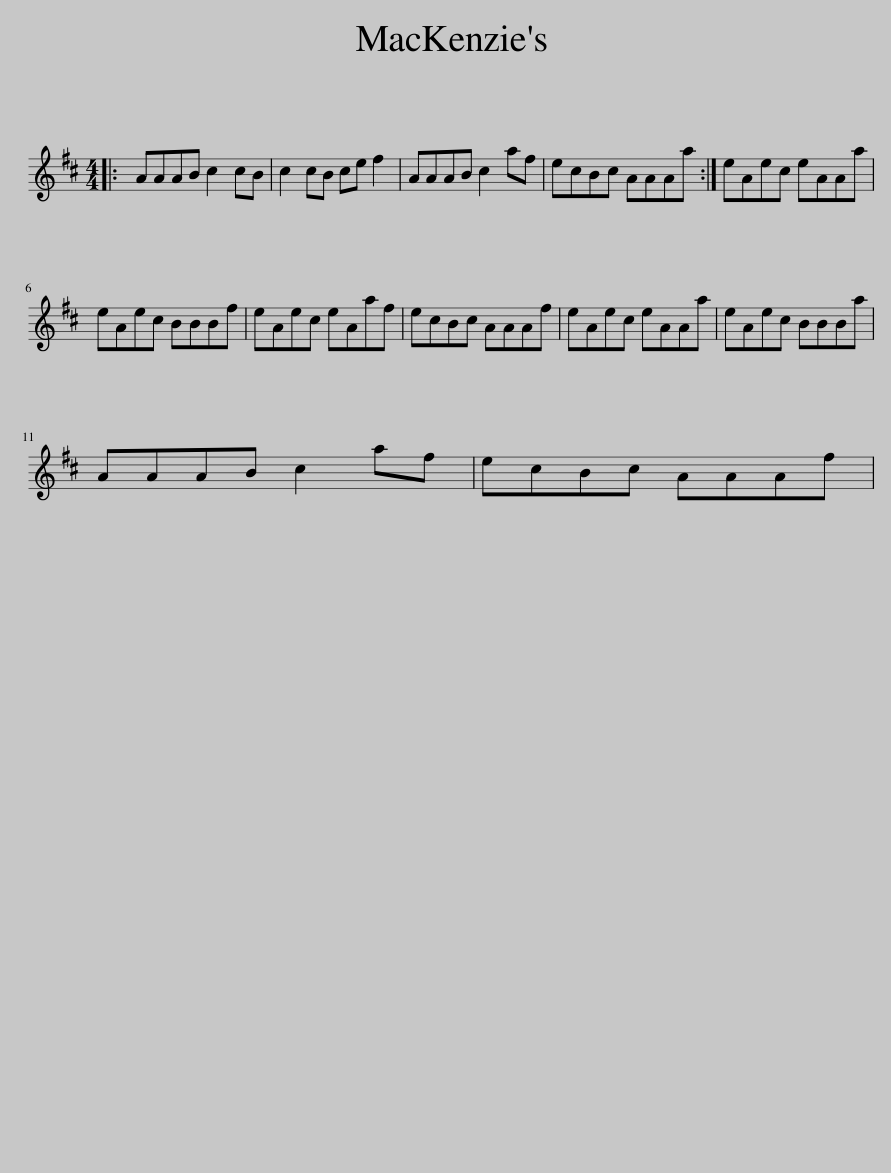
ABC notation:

X:1
L:1/8
M:4/4
I:linebreak $
K:D
V:1 treble
V:1
|: AAAB c2 cB | c2 cB ce f2 | AAAB c2 af | ecBc AAAa :| eAec eAAa |$ %5
 eAec BBBf | eAec eAaf | ecBc AAAf | eAec eAAa | eAec BBBa |$ %10
 AAAB c2 af | ecBc AAAf | %12
